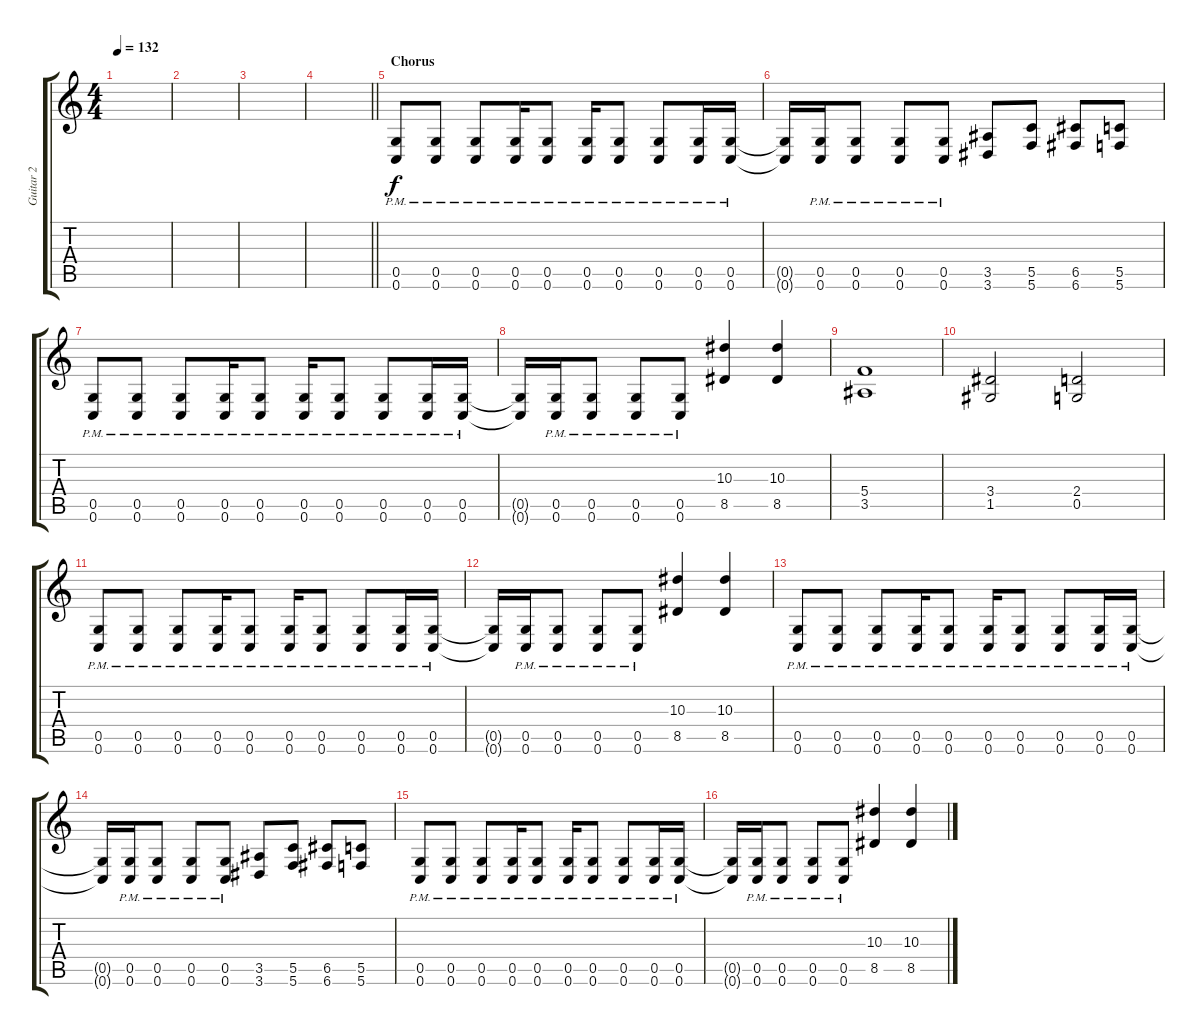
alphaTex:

\track ("Guitar 2" "Guitar 2") {instrument overdrivenguitar}
\staff {score tabs}
\tuning (D4 A3 F3 C3 G2 C2) {hide}
\ts (4 4)
\tempo 132
\clef g2
\ks c
|
|
|
\barLineRight lightlight
|
\section ("" "Chorus ")
(0.5{pm} 0.6{pm}).8 (0.5{pm} 0.6{pm}).8 (0.5{pm} 0.6{pm}).8 (0.5{pm} 0.6{pm}).16 (0.5{pm} 0.6{pm}).8 (0.5{pm} 0.6{pm}).16 (0.5{pm} 0.6{pm}).8 (0.5{pm} 0.6{pm}).8 (0.5{pm} 0.6{pm}).16 (0.5{pm} 0.6{pm}).16 |
(0.5{t} 0.6{t}).16 (0.5{pm} 0.6{pm}).16 (0.5{pm} 0.6{pm}).8 (0.5{pm} 0.6{pm}).8 (0.5{pm} 0.6{pm}).8 (3.5 3.6).8 (5.5 5.6).8 (6.5 6.6).8 (5.5 5.6).8 |
(0.5{pm} 0.6{pm}).8 (0.5{pm} 0.6{pm}).8 (0.5{pm} 0.6{pm}).8 (0.5{pm} 0.6{pm}).16 (0.5{pm} 0.6{pm}).8 (0.5{pm} 0.6{pm}).16 (0.5{pm} 0.6{pm}).8 (0.5{pm} 0.6{pm}).8 (0.5{pm} 0.6{pm}).16 (0.5{pm} 0.6{pm}).16 |
(0.5{t} 0.6{t}).16 (0.5{pm} 0.6{pm}).16 (0.5{pm} 0.6{pm}).8 (0.5{pm} 0.6{pm}).8 (0.5{pm} 0.6{pm}).8 (10.3 8.5).4 (10.3 8.5).4 |
(5.4 3.5).1 |
(3.4 1.5).2 (2.4 0.5).2 |
(0.5{pm} 0.6{pm}).8 (0.5{pm} 0.6{pm}).8 (0.5{pm} 0.6{pm}).8 (0.5{pm} 0.6{pm}).16 (0.5{pm} 0.6{pm}).8 (0.5{pm} 0.6{pm}).16 (0.5{pm} 0.6{pm}).8 (0.5{pm} 0.6{pm}).8 (0.5{pm} 0.6{pm}).16 (0.5{pm} 0.6{pm}).16 |
(0.5{t} 0.6{t}).16 (0.5{pm} 0.6{pm}).16 (0.5{pm} 0.6{pm}).8 (0.5{pm} 0.6{pm}).8 (0.5{pm} 0.6{pm}).8 (10.3 8.5).4 (10.3 8.5).4 |
(0.5{pm} 0.6{pm}).8 (0.5{pm} 0.6{pm}).8 (0.5{pm} 0.6{pm}).8 (0.5{pm} 0.6{pm}).16 (0.5{pm} 0.6{pm}).8 (0.5{pm} 0.6{pm}).16 (0.5{pm} 0.6{pm}).8 (0.5{pm} 0.6{pm}).8 (0.5{pm} 0.6{pm}).16 (0.5{pm} 0.6{pm}).16 |
(0.5{t} 0.6{t}).16 (0.5{pm} 0.6{pm}).16 (0.5{pm} 0.6{pm}).8 (0.5{pm} 0.6{pm}).8 (0.5{pm} 0.6{pm}).8 (3.5 3.6).8 (5.5 5.6).8 (6.5 6.6).8 (5.5 5.6).8 |
(0.5{pm} 0.6{pm}).8 (0.5{pm} 0.6{pm}).8 (0.5{pm} 0.6{pm}).8 (0.5{pm} 0.6{pm}).16 (0.5{pm} 0.6{pm}).8 (0.5{pm} 0.6{pm}).16 (0.5{pm} 0.6{pm}).8 (0.5{pm} 0.6{pm}).8 (0.5{pm} 0.6{pm}).16 (0.5{pm} 0.6{pm}).16 |
(0.5{t} 0.6{t}).16 (0.5{pm} 0.6{pm}).16 (0.5{pm} 0.6{pm}).8 (0.5{pm} 0.6{pm}).8 (0.5{pm} 0.6{pm}).8 (10.3 8.5).4 (10.3 8.5).4
